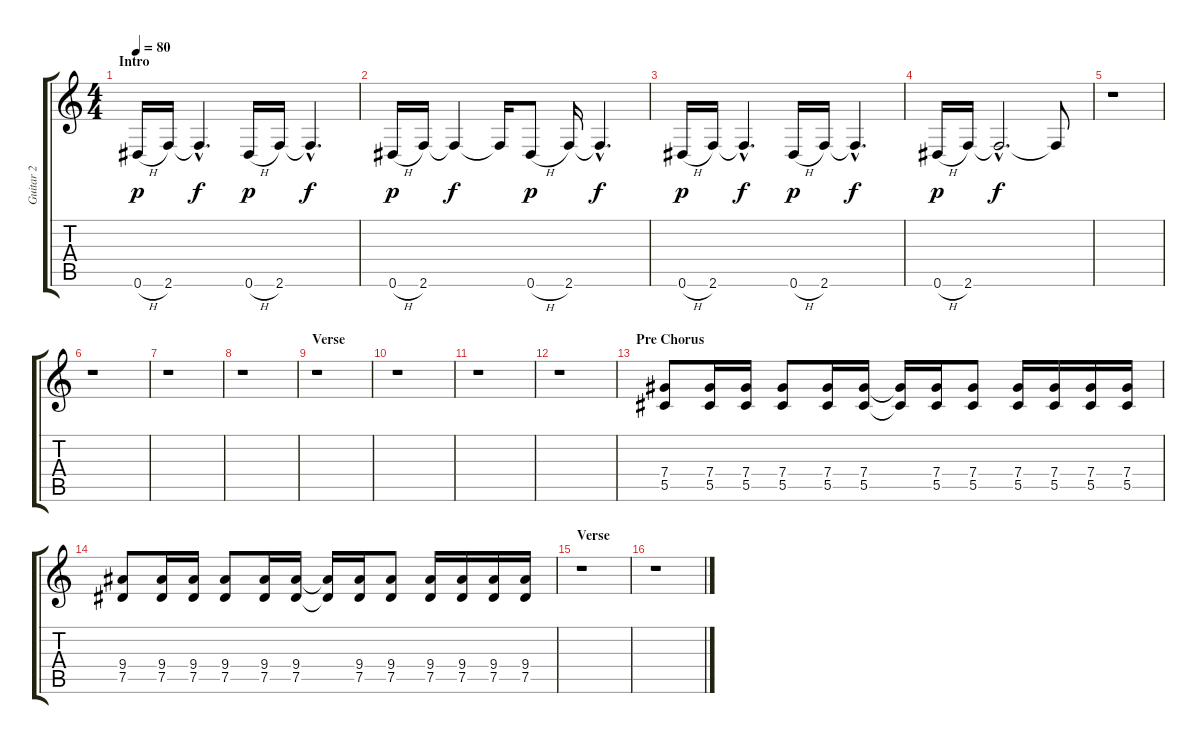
\track ("Guitar 2" "Guitar 2") {instrument distortionguitar}
\staff {score tabs}
\tuning (Eb4 Bb3 Gb3 Db3 Ab2 Eb2) {hide}
\ts (4 4)
\section ("" "Intro")
\tempo 80
\clef g2
\ks c
0.6{h}.16{dy p instrument electricguitarclean} 2.6.16 2.6{hac t}.4{d dy f} 0.6{h}.16{dy p} 2.6.16 2.6{hac t}.4{d dy f} |
0.6{h}.16{dy p} 2.6.16 2.6{t}.4{dy f} 2.6{t}.16 0.6{h}.8{dy p} 2.6.16 2.6{hac t}.4{d dy f} |
0.6{h}.16{dy p} 2.6.16 2.6{hac t}.4{d dy f} 0.6{h}.16{dy p} 2.6.16 2.6{hac t}.4{d dy f} |
0.6{h}.16{dy p} 2.6.16 2.6{hac t}.2{d dy f} 2.6{t}.8 |
r.1 |
r.1 |
r.1 |
r.1 |
\section ("" "Verse")
r.1 |
r.1 |
r.1 |
r.1 |
\section ("" "Pre Chorus")
(7.4 5.5).8{instrument distortionguitar} (7.4 5.5).16 (7.4 5.5).16 (7.4 5.5).8 (7.4 5.5).16 (7.4 5.5).16 (7.4{t} 5.5{t}).16 (7.4 5.5).16 (7.4 5.5).8 (7.4 5.5).16 (7.4 5.5).16 (7.4 5.5).16 (7.4 5.5).16 |
(9.4 7.5).8 (9.4 7.5).16 (9.4 7.5).16 (9.4 7.5).8 (9.4 7.5).16 (9.4 7.5).16 (9.4{t} 7.5{t}).16 (9.4 7.5).16 (9.4 7.5).8 (9.4 7.5).16 (9.4 7.5).16 (9.4 7.5).16 (9.4 7.5).16 |
\section ("" "Verse")
r.1 |
r.1
